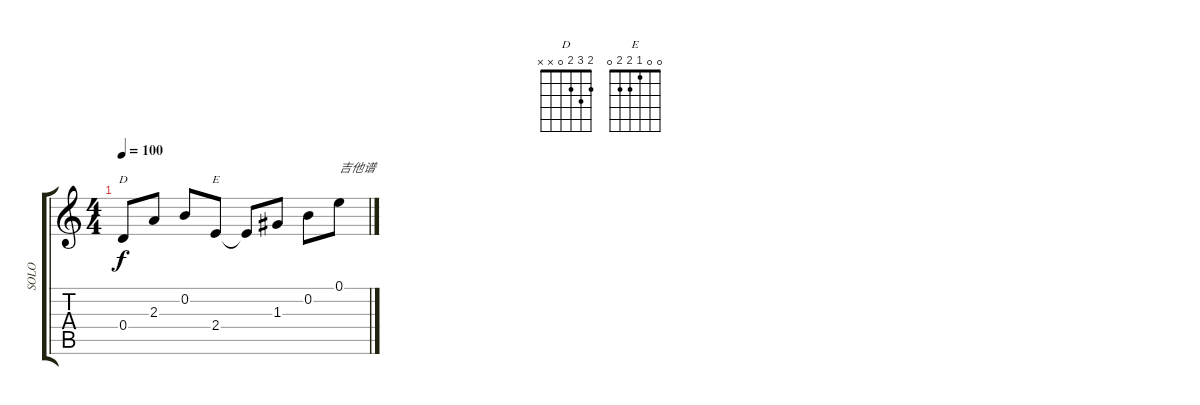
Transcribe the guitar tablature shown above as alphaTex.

\track ("SOLO" "SOLO") {instrument acousticguitarnylon}
\staff {score tabs}
\tuning (E4 B3 G3 D3 A2 E2) {hide}
\chord ("D" 2 3 2 0 x x)
\chord ("E" 0 0 1 2 2 0)
\ts (4 4)
\tempo 100
\clef g2
\ks c
0.4.8{ch "D" dy f} 2.3.8 0.2.8 2.4.8{ch "E"} 2.4{t}.8 1.3.8 0.2.8 0.1.8{txt "吉他谱"}
